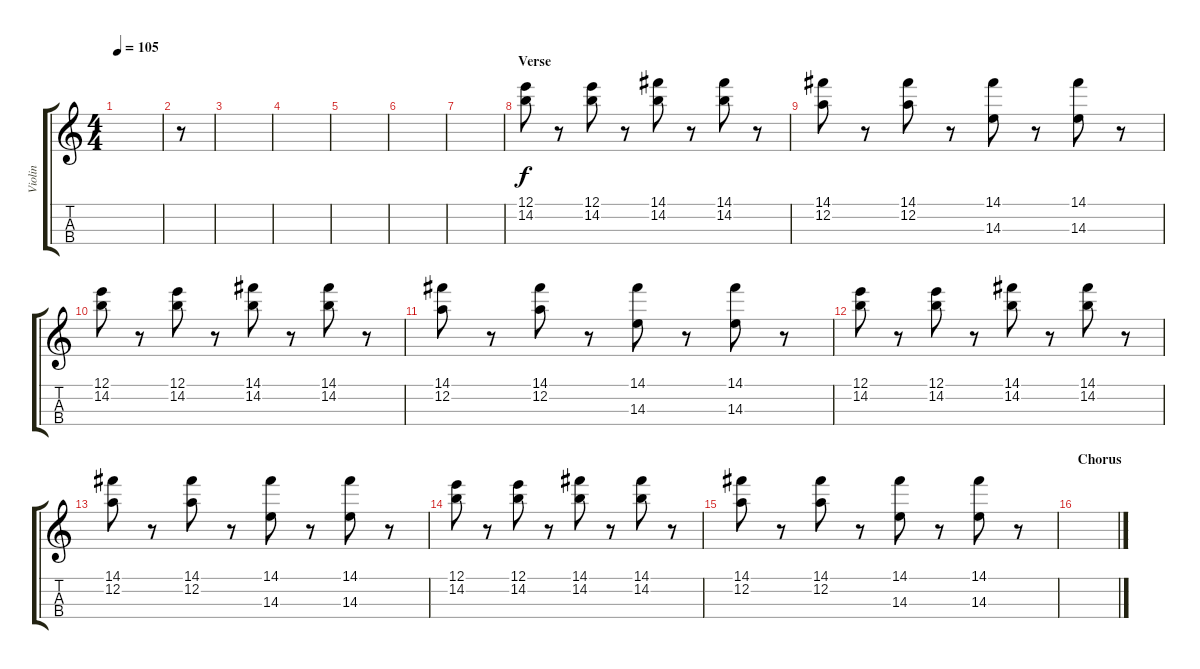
\track ("Violin" "Violin") {instrument violin}
\staff {score tabs}
\tuning (E5 A4 D4 G3) {hide}
\ts (4 4)
\tempo 105
\clef g2
\ks c
|
r.8 |
|
|
|
|
|
\section ("" "Verse")
(12.1 14.2).8 r.8 (12.1 14.2).8 r.8 (14.1 14.2).8 r.8 (14.1 14.2).8 r.8 |
(14.1 12.2).8 r.8 (14.1 12.2).8 r.8 (14.1 14.3).8 r.8 (14.1 14.3).8 r.8 |
(12.1 14.2).8 r.8 (12.1 14.2).8 r.8 (14.1 14.2).8 r.8 (14.1 14.2).8 r.8 |
(14.1 12.2).8 r.8 (14.1 12.2).8 r.8 (14.1 14.3).8 r.8 (14.1 14.3).8 r.8 |
(12.1 14.2).8 r.8 (12.1 14.2).8 r.8 (14.1 14.2).8 r.8 (14.1 14.2).8 r.8 |
(14.1 12.2).8 r.8 (14.1 12.2).8 r.8 (14.1 14.3).8 r.8 (14.1 14.3).8 r.8 |
(12.1 14.2).8 r.8 (12.1 14.2).8 r.8 (14.1 14.2).8 r.8 (14.1 14.2).8 r.8 |
(14.1 12.2).8 r.8 (14.1 12.2).8 r.8 (14.1 14.3).8 r.8 (14.1 14.3).8 r.8 |
\section ("" "Chorus")
